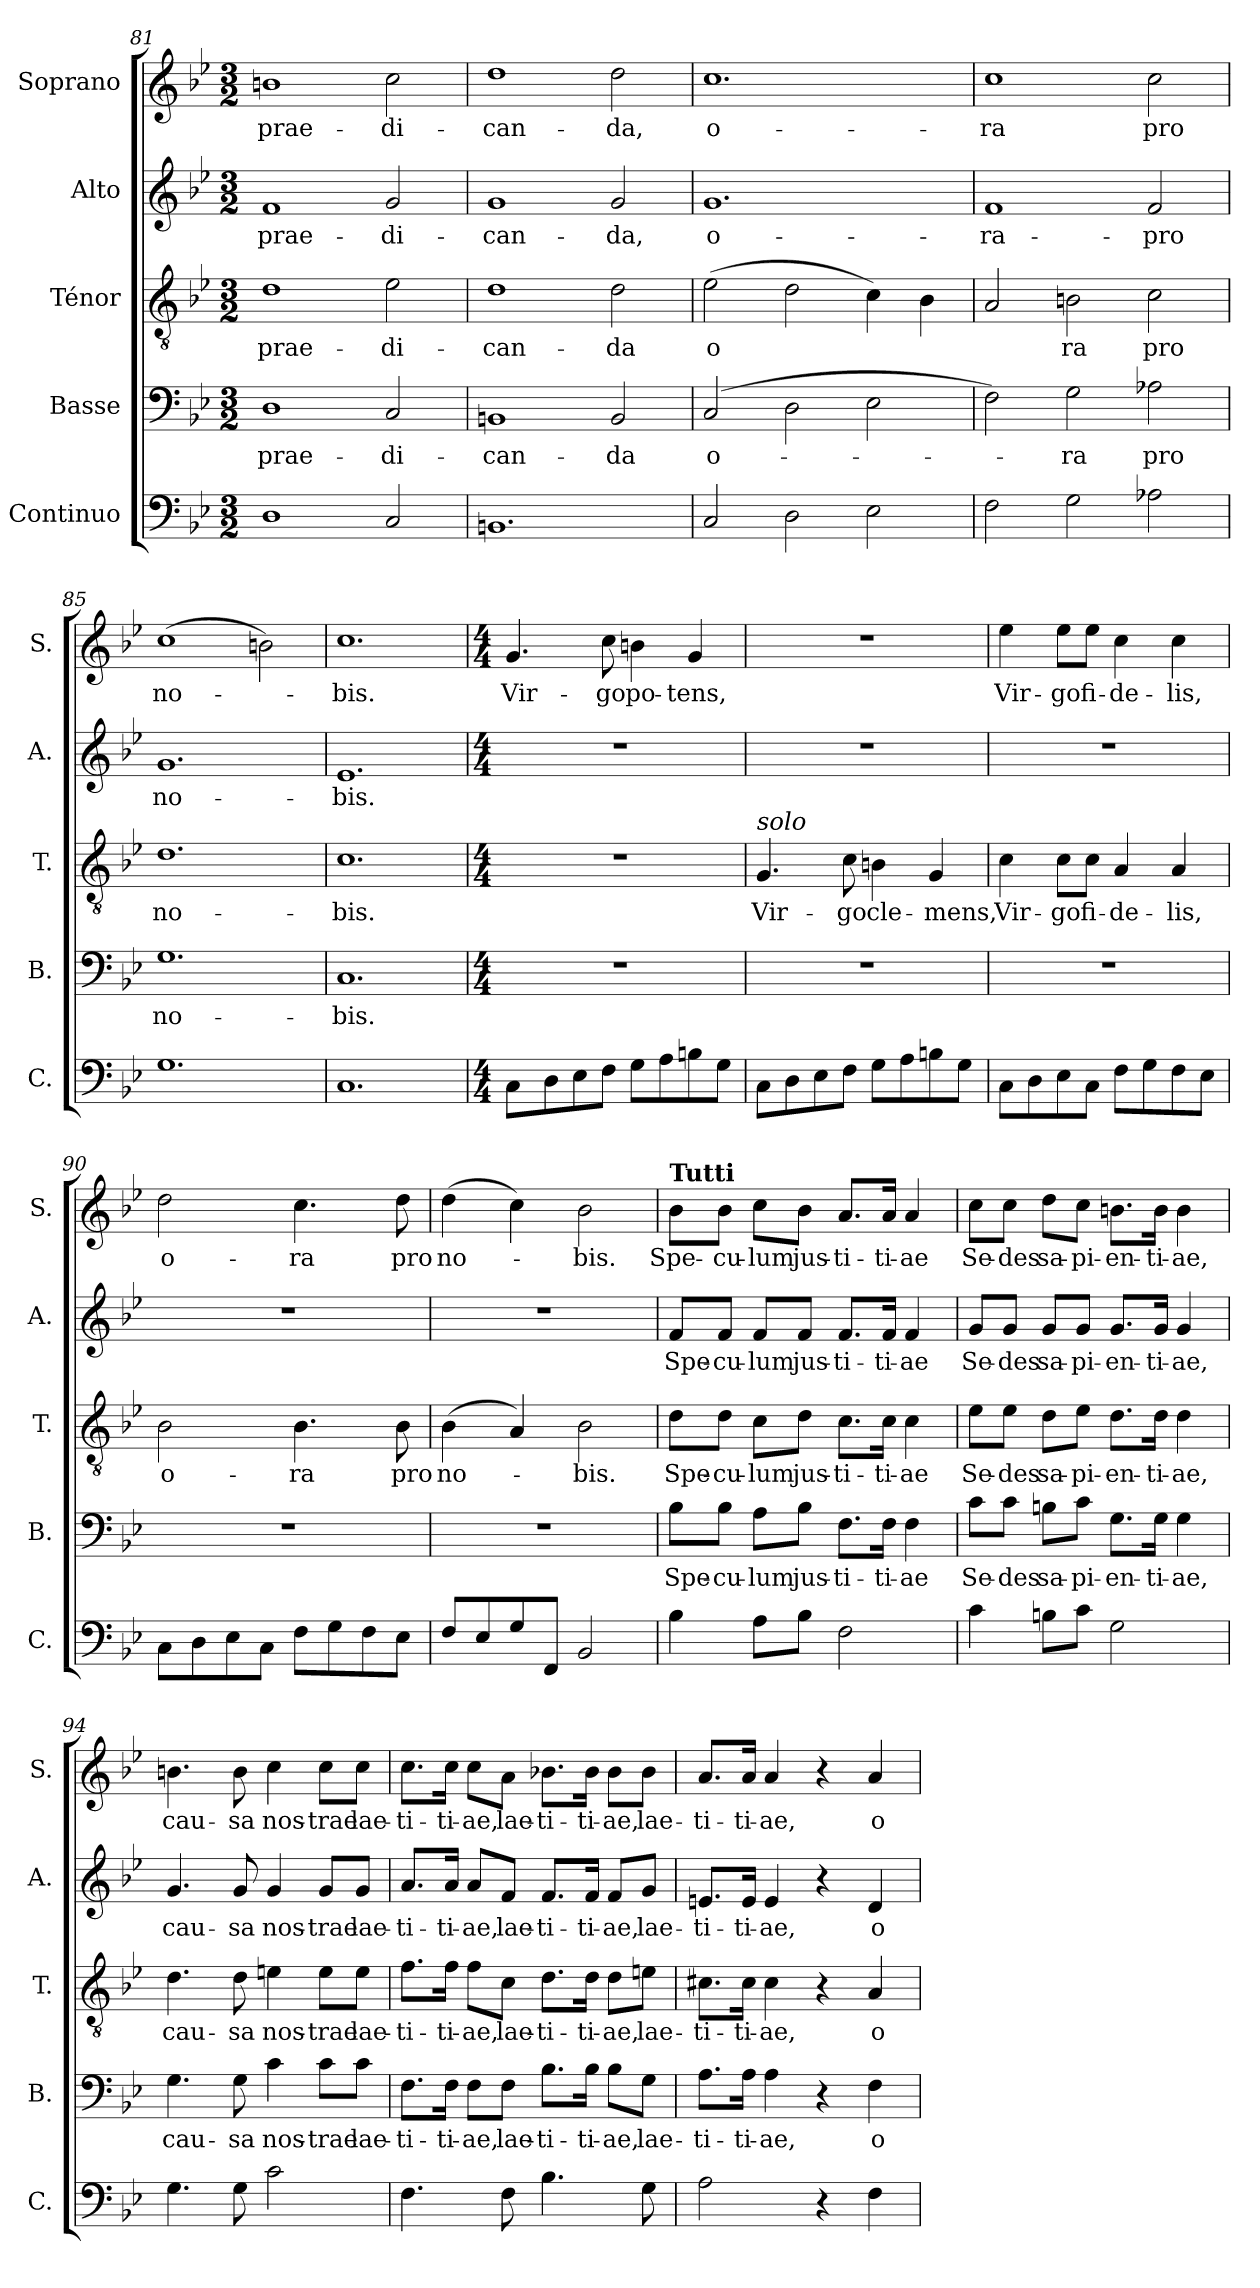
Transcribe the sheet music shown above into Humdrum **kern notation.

**kern	**kern	**text	**kern	**text	**kern	**text	**kern	**text
*part5	*part4	*part4	*part3	*part3	*part2	*part2	*part1	*part1
*staff5	*staff4	*staff4	*staff3	*staff3	*staff2	*staff2	*staff1	*staff1
*I"Continuo	*I"Basse	*	*I"Ténor	*	*I"Alto	*	*I"Soprano	*
*I'C.	*I'B.	*	*I'T.	*	*I'A.	*	*I'S.	*
*clefF4	*clefF4	*	*clefGv2	*	*clefG2	*	*clefG2	*
*ITrd7c12	*	*	*	*	*	*	*	*
*k[b-e-]	*k[b-e-]	*	*k[b-e-]	*	*k[b-e-]	*	*k[b-e-]	*
*M3/2	*M3/2	*	*M3/2	*	*M3/2	*	*M3/2	*
=81	=81	=81	=81	=81	=81	=81	=81	=81
!	!	!LO:LY:b	!	!LO:LY:b	!	!LO:LY:b	!	!LO:LY:b
1DD	1D	prae-	1d	prae-	1f	prae-	1bn	prae-
!	!	!LO:LY:b	!	!LO:LY:b	!	!LO:LY:b	!	!LO:LY:b
2CC/	2C/	-di-	2e-\	-di-	2g/	-di-	2cc\	-di-
=82	=82	=82	=82	=82	=82	=82	=82	=82
!	!	!LO:LY:b	!	!LO:LY:b	!	!LO:LY:b	!	!LO:LY:b
1.BBBn	1BBn	-can-	1d	-can-	1g	-can-	1dd	-can-
!	!	!LO:LY:b	!	!LO:LY:b	!	!LO:LY:b	!	!LO:LY:b
.	2BB/	-da	2d\	-da	2g/	-da,	2dd\	-da,
=83	=83	=83	=83	=83	=83	=83	=83	=83
!	!	!LO:LY:b	!	!LO:LY:b	!	!LO:LY:b	!	!LO:LY:b
2CC/	(>2C/	o-	(>2e-\	o-	1.g	o-	1.cc	o-
2DD\	2D\	.	2d\	.	.	.	.	.
2EE-\	2E-\	.	4c\)	.	.	.	.	.
.	.	.	4B-\	.	.	.	.	.
!!LO:LB:g=z
=84	=84	=84	=84	=84	=84	=84	=84	=84
!	!	!	!	!LO:LY:b	!	!LO:LY:b	!	!LO:LY:b
2FF\	2F\)	.	2A/	--	1f	-ra-	1cc	-ra
!	!	!LO:LY:b	!	!LO:LY:b	!	!	!	!
2GG\	2G\	-ra	2Bn\	-ra	.	.	.	.
!	!	!LO:LY:b	!	!LO:LY:b	!	!LO:LY:b	!	!LO:LY:b
2AA-X\	2A-X\	pro	2c\	pro	2f/	-pro	2cc\	pro
=85	=85	=85	=85	=85	=85	=85	=85	=85
!	!	!LO:LY:b	!	!LO:LY:b	!	!LO:LY:b	!	!LO:LY:b
1.GG	1.G	no-	1.d	no-	1.g	no-	(>1cc	no-
.	.	.	.	.	.	.	2bn\)	.
=86	=86	=86	=86	=86	=86	=86	=86	=86
!	!	!LO:LY:b	!	!LO:LY:b	!	!LO:LY:b	!	!LO:LY:b
1.CC	1.C	-bis.	1.c	-bis.	1.e-	-bis.	1.cc	-bis.
=87	=87	=87	=87	=87	=87	=87	=87	=87
*M4/4	*M4/4	*	*M4/4	*	*M4/4	*	*M4/4	*
!	!	!	!	!	!	!	!LO:TX:a:i:t=solo	!
!	!	!	!	!	!	!	!	!LO:LY:b
*	*	*	*	*	*	*	*^	*
8CC\L	1r	.	1r	.	1r	.	4.g/	16ryy	Vir-
*	*	*	*	*	*	*	*MM120	*	*
.	.	.	.	.	.	.	.	2...ryy	.
8DD\	.	.	.	.	.	.	.	.	.
8EE-\	.	.	.	.	.	.	.	.	.
!	!	!	!	!	!	!	!	!	!LO:LY:b
8FF\J	.	.	.	.	.	.	8cc\	.	-go
!	!	!	!	!	!	!	!	!	!LO:LY:b
8GG\L	.	.	.	.	.	.	4bn\	.	po-
8AA\	.	.	.	.	.	.	.	.	.
!	!	!	!	!	!	!	!	!	!LO:LY:b
8BBn\	.	.	.	.	.	.	4g/	.	-tens,
8GG\J	.	.	.	.	.	.	.	.	.
=88	=88	=88	=88	=88	=88	=88	=88	=88	=88
!	!	!	!LO:TX:a:i:t=solo	!	!	!	!	!	!
!	!	!	!	!LO:LY:b	!	!	!	!	!
*	*	*	*	*	*	*	*v	*v	*
8CC\L	1r	.	4.G/	Vir-	1r	.	1r	.
8DD\	.	.	.	.	.	.	.	.
8EE-\	.	.	.	.	.	.	.	.
!	!	!	!	!LO:LY:b	!	!	!	!
8FF\J	.	.	8c\	-go	.	.	.	.
!	!	!	!	!LO:LY:b	!	!	!	!
8GG\L	.	.	4Bn\	cle-	.	.	.	.
8AA\	.	.	.	.	.	.	.	.
!	!	!	!	!LO:LY:b	!	!	!	!
8BBn\	.	.	4G/	-mens,	.	.	.	.
8GG\J	.	.	.	.	.	.	.	.
=89	=89	=89	=89	=89	=89	=89	=89	=89
!	!	!	!	!LO:LY:b	!	!	!	!LO:LY:b
8CC\L	1r	.	4c\	Vir-	1r	.	4ee-\	Vir-
8DD\	.	.	.	.	.	.	.	.
!	!	!	!	!LO:LY:b	!	!	!	!LO:LY:b
8EE-\	.	.	8c\L	-go	.	.	8ee-\L	-go
!	!	!	!	!LO:LY:b	!	!	!	!LO:LY:b
8CC\J	.	.	8c\J	fi-	.	.	8ee-\J	fi-
!	!	!	!	!LO:LY:b	!	!	!	!LO:LY:b
8FF\L	.	.	4A/	-de-	.	.	4cc\	-de-
8GG\	.	.	.	.	.	.	.	.
!	!	!	!	!LO:LY:b	!	!	!	!LO:LY:b
8FF\	.	.	4A/	-lis,	.	.	4cc\	-lis,
8EE-\J	.	.	.	.	.	.	.	.
=90	=90	=90	=90	=90	=90	=90	=90	=90
!	!	!	!	!LO:LY:b	!	!	!	!LO:LY:b
8CC\L	1r	.	2B-\	o-	1r	.	2dd\	o-
8DD\	.	.	.	.	.	.	.	.
8EE-\	.	.	.	.	.	.	.	.
8CC\J	.	.	.	.	.	.	.	.
!	!	!	!	!LO:LY:b	!	!	!	!LO:LY:b
8FF\L	.	.	4.B-\	-ra	.	.	4.cc\	-ra
8GG\	.	.	.	.	.	.	.	.
8FF\	.	.	.	.	.	.	.	.
!	!	!	!	!LO:LY:b	!	!	!	!LO:LY:b
8EE-\J	.	.	8B-\	pro	.	.	8dd\	pro
!!LO:PB:g=z
=91	=91	=91	=91	=91	=91	=91	=91	=91
!	!	!	!	!LO:LY:b	!	!	!	!LO:LY:b
8FF/L	1r	.	(>4B-\	no-	1r	.	(>4dd\	no-
8EE-/	.	.	.	.	.	.	.	.
8GG/	.	.	4A/)	.	.	.	4cc\)	.
8FFF/J	.	.	.	.	.	.	.	.
!	!	!	!	!LO:LY:b	!	!	!	!LO:LY:b
2BBB-/	.	.	2B-\	-bis.	.	.	2b-\	-bis.
=92	=92	=92	=92	=92	=92	=92	=92	=92
!	!	!	!	!	!	!	!LO:TX:a:B:t=Tutti	!
!	!	!LO:LY:b	!	!LO:LY:b	!	!LO:LY:b	!	!LO:LY:b
4BB-\	8B-\L	Spe-	8d\L	Spe-	8f/L	Spe-	8b-\L	Spe-
!	!	!LO:LY:b	!	!LO:LY:b	!	!LO:LY:b	!	!LO:LY:b
.	8B-\J	-cu-	8d\J	-cu-	8f/J	-cu-	8b-\J	-cu-
!	!	!LO:LY:b	!	!LO:LY:b	!	!LO:LY:b	!	!LO:LY:b
8AA\L	8A\L	-lum	8c\L	-lum	8f/L	-lum	8cc\L	-lum
!	!	!LO:LY:b	!	!LO:LY:b	!	!LO:LY:b	!	!LO:LY:b
8BB-\J	8B-\J	jus-	8d\J	jus-	8f/J	jus-	8b-\J	jus-
!	!	!LO:LY:b	!	!LO:LY:b	!	!LO:LY:b	!	!LO:LY:b
2FF\	8.F\L	-ti-	8.c\L	-ti-	8.f/L	-ti-	8.a/L	-ti-
!	!	!LO:LY:b	!	!LO:LY:b	!	!LO:LY:b	!	!LO:LY:b
.	16F\Jk	-ti-	16c\Jk	-ti-	16f/Jk	-ti-	16a/Jk	-ti-
!	!	!LO:LY:b	!	!LO:LY:b	!	!LO:LY:b	!	!LO:LY:b
.	4F\	-ae	4c\	-ae	4f/	-ae	4a/	-ae
=93	=93	=93	=93	=93	=93	=93	=93	=93
!	!	!LO:LY:b	!	!LO:LY:b	!	!LO:LY:b	!	!LO:LY:b
4C\	8c\L	Se-	8e-\L	Se-	8g/L	Se-	8cc\L	Se-
!	!	!LO:LY:b	!	!LO:LY:b	!	!LO:LY:b	!	!LO:LY:b
.	8c\J	-des	8e-\J	-des	8g/J	-des	8cc\J	-des
!	!	!LO:LY:b	!	!LO:LY:b	!	!LO:LY:b	!	!LO:LY:b
8BBn\L	8Bn\L	sa-	8d\L	sa-	8g/L	sa-	8dd\L	sa-
!	!	!LO:LY:b	!	!LO:LY:b	!	!LO:LY:b	!	!LO:LY:b
8C\J	8c\J	-pi-	8e-\J	-pi-	8g/J	-pi-	8cc\J	-pi-
!	!	!LO:LY:b	!	!LO:LY:b	!	!LO:LY:b	!	!LO:LY:b
2GG\	8.G\L	-en-	8.d\L	-en-	8.g/L	-en-	8.bn\L	-en-
!	!	!LO:LY:b	!	!LO:LY:b	!	!LO:LY:b	!	!LO:LY:b
.	16G\Jk	-ti-	16d\Jk	-ti-	16g/Jk	-ti-	16b\Jk	-ti-
!	!	!LO:LY:b	!	!LO:LY:b	!	!LO:LY:b	!	!LO:LY:b
.	4G\	-ae,	4d\	-ae,	4g/	-ae,	4b\	-ae,
=94	=94	=94	=94	=94	=94	=94	=94	=94
!	!	!LO:LY:b	!	!LO:LY:b	!	!LO:LY:b	!	!LO:LY:b
4.GG\	4.G\	cau-	4.d\	cau-	4.g/	cau-	4.bn\	cau-
!	!	!LO:LY:b	!	!LO:LY:b	!	!LO:LY:b	!	!LO:LY:b
8GG\	8G\	-sa	8d\	-sa	8g/	-sa	8b\	-sa
!	!	!LO:LY:b	!	!LO:LY:b	!	!LO:LY:b	!	!LO:LY:b
2C\	4c\	nos-	4en\	nos-	4g/	nos-	4cc\	nos-
!	!	!LO:LY:b	!	!LO:LY:b	!	!LO:LY:b	!	!LO:LY:b
.	8c\L	-trae	8e\L	-trae	8g/L	-trae	8cc\L	-trae
!	!	!LO:LY:b	!	!LO:LY:b	!	!LO:LY:b	!	!LO:LY:b
.	8c\J	lae-	8e\J	lae-	8g/J	lae-	8cc\J	lae-
!!LO:LB:g=z
=95	=95	=95	=95	=95	=95	=95	=95	=95
!	!	!LO:LY:b	!	!LO:LY:b	!	!LO:LY:b	!	!LO:LY:b
4.FF\	8.F\L	-ti-	8.f\L	-ti-	8.a/L	-ti-	8.cc\L	-ti-
!	!	!LO:LY:b	!	!LO:LY:b	!	!LO:LY:b	!	!LO:LY:b
.	16F\Jk	-ti-	16f\Jk	-ti-	16a/Jk	-ti-	16cc\Jk	-ti-
!	!	!LO:LY:b	!	!LO:LY:b	!	!LO:LY:b	!	!LO:LY:b
.	8F\L	-ae,	8f\L	-ae,	8a/L	-ae,	8cc\L	-ae,
!	!	!LO:LY:b	!	!LO:LY:b	!	!LO:LY:b	!	!LO:LY:b
8FF\	8F\J	lae-	8c\J	lae-	8f/J	lae-	8a\J	lae-
!	!	!LO:LY:b	!	!LO:LY:b	!	!LO:LY:b	!	!LO:LY:b
4.BB-\	8.B-\L	-ti-	8.d\L	-ti-	8.f/L	-ti-	8.b-X\L	-ti-
!	!	!LO:LY:b	!	!LO:LY:b	!	!LO:LY:b	!	!LO:LY:b
.	16B-\Jk	-ti-	16d\Jk	-ti-	16f/Jk	-ti-	16b-\Jk	-ti-
!	!	!LO:LY:b	!	!LO:LY:b	!	!LO:LY:b	!	!LO:LY:b
.	8B-\L	-ae,	8d\L	-ae,	8f/L	-ae,	8b-\L	-ae,
!	!	!LO:LY:b	!	!LO:LY:b	!	!LO:LY:b	!	!LO:LY:b
8GG\	8G\J	lae-	8en\J	lae-	8g/J	lae-	8b-\J	lae-
=96	=96	=96	=96	=96	=96	=96	=96	=96
!	!	!LO:LY:b	!	!LO:LY:b	!	!LO:LY:b	!	!LO:LY:b
2AA\	8.A\L	-ti-	8.c#X\L	-ti-	8.en/L	-ti-	8.a/L	-ti-
!	!	!LO:LY:b	!	!LO:LY:b	!	!LO:LY:b	!	!LO:LY:b
.	16A\Jk	-ti-	16c#\Jk	-ti-	16e/Jk	-ti-	16a/Jk	-ti-
!	!	!LO:LY:b	!	!LO:LY:b	!	!LO:LY:b	!	!LO:LY:b
.	4A\	-ae,	4c#\	-ae,	4e/	-ae,	4a/	-ae,
4r	4r	.	4r	.	4r	.	4r	.
!	!	!LO:LY:b	!	!LO:LY:b	!	!LO:LY:b	!	!LO:LY:b
4FF\	4F\	o-	4A/	o-	4d/	o-	4a/	o-
=	=	=	=	=	=	=	=	=
*-	*-	*-	*-	*-	*-	*-	*-	*-
